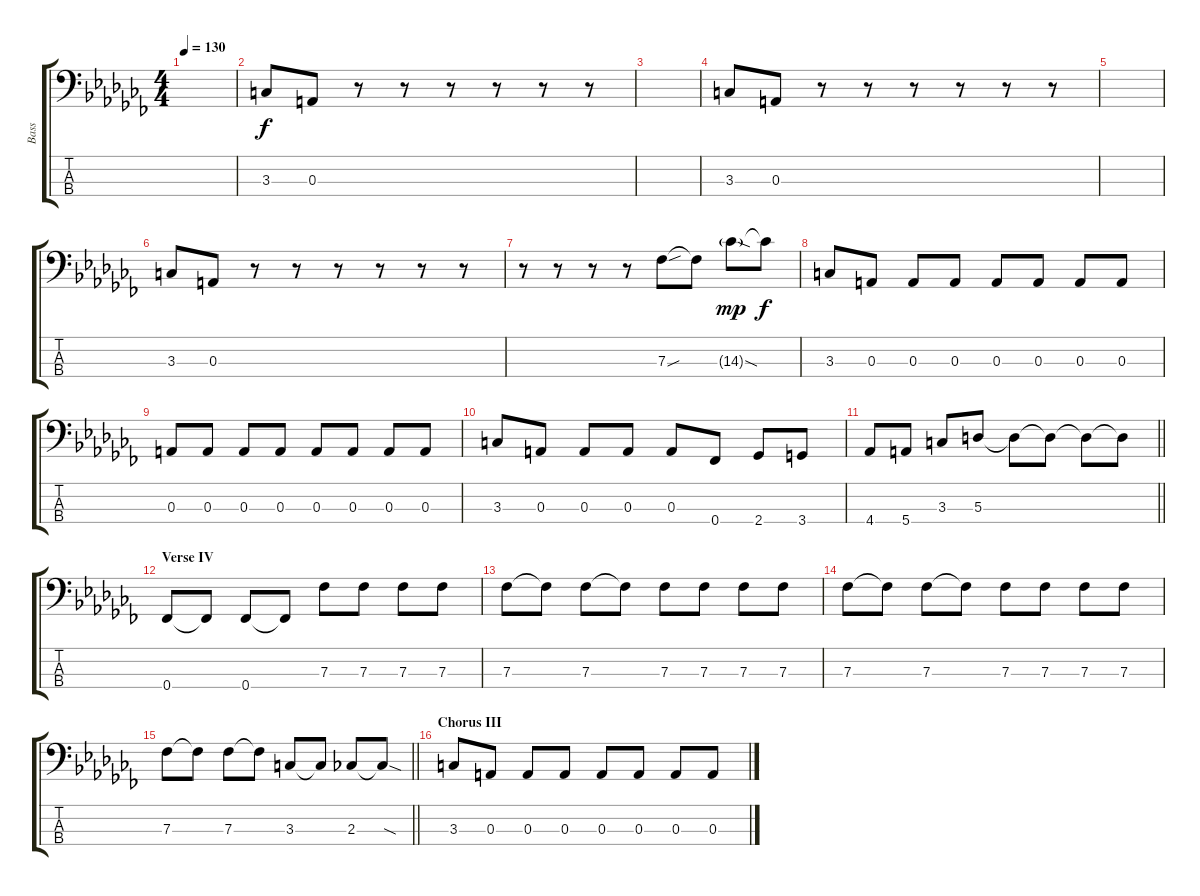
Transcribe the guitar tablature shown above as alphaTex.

\track ("Bass" "Bass") {instrument electricbassfinger}
\staff {score tabs}
\tuning (G2 D2 A1 E1) {hide}
\ts (4 4)
\tempo 130
\clef f4
\ks cb
|
3.3.8 0.3.8 r.8 r.8 r.8 r.8 r.8 r.8 |
|
3.3.8 0.3.8 r.8 r.8 r.8 r.8 r.8 r.8 |
|
3.3.8 0.3.8 r.8 r.8 r.8 r.8 r.8 r.8 |
r.8 r.8 r.8 r.8 7.3{sou}.8 7.3{t}.8 14.3{sod g}.8{dy mp} 14.3{t}.8{dy f} |
3.3.8 0.3.8 0.3.8 0.3.8 0.3.8 0.3.8 0.3.8 0.3.8 |
0.3.8 0.3.8 0.3.8 0.3.8 0.3.8 0.3.8 0.3.8 0.3.8 |
3.3.8 0.3.8 0.3.8 0.3.8 0.3.8 0.4.8 2.4.8 3.4.8 |
\barLineRight lightlight
4.4.8 5.4.8 3.3.8 5.3.8 5.3{t}.8 5.3{t}.8 5.3{t}.8 5.3{t}.8 |
\section ("" "Verse IV")
0.4.8 0.4{t}.8 0.4.8 0.4{t}.8 7.3.8 7.3.8 7.3.8 7.3.8 |
7.3.8 7.3{t}.8 7.3.8 7.3{t}.8 7.3.8 7.3.8 7.3.8 7.3.8 |
7.3.8 7.3{t}.8 7.3.8 7.3{t}.8 7.3.8 7.3.8 7.3.8 7.3.8 |
\barLineRight lightlight
7.3.8 7.3{t}.8 7.3.8 7.3{t}.8 3.3.8 3.3{t}.8 2.3.8 2.3{sod t}.8 |
\section ("" "Chorus III")
3.3.8 0.3.8 0.3.8 0.3.8 0.3.8 0.3.8 0.3.8 0.3.8
